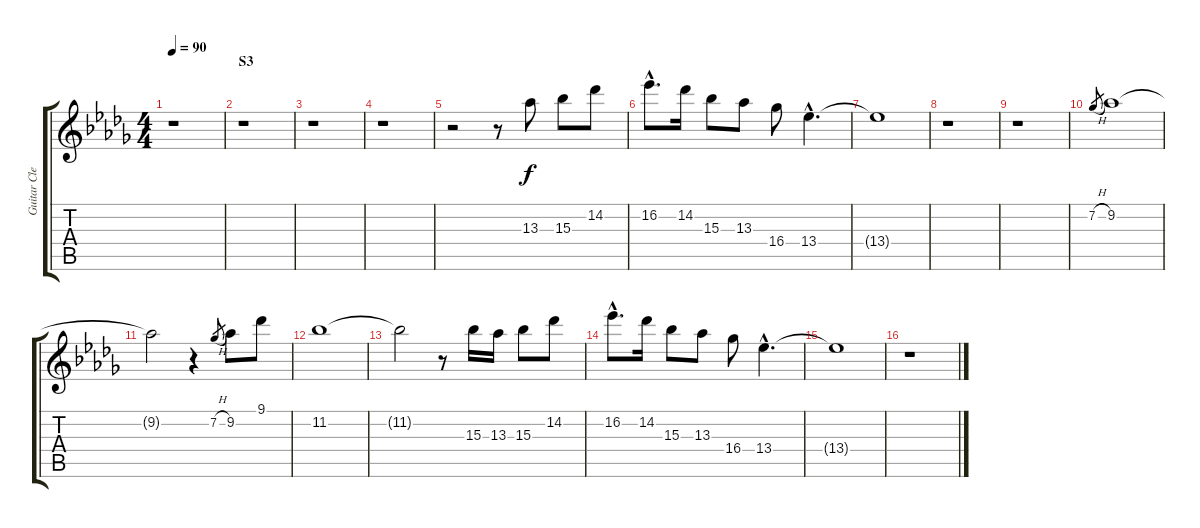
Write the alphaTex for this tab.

\track ("Guitar Clear 2 (+ wah wah)" "Guitar Cle") {instrument electricguitarjazz}
\staff {score tabs}
\tuning (E4 B3 G3 D3 A2 E2) {hide}
\ts (4 4)
\tempo 90
\clef g2
\ks db
r.1{dy f} |
\section ("" "S3")
r.1 |
r.1 |
r.1 |
r.2 r.8 13.3.8 15.3.8 14.2.8 |
16.2{hac}.8{d} 14.2.16 15.3.8 13.3.8 16.4.8 13.4{hac}.4{d} |
13.4{t}.1 |
r.1 |
r.1 |
7.2{h}.8{gr} 9.2.1 |
9.2{t}.2 r.4 7.2{h}.8{gr} 9.2.8 9.1.8 |
11.2.1 |
11.2{t}.2 r.8 15.3.16 13.3.16 15.3.8 14.2.8 |
16.2{hac}.8{d} 14.2.16 15.3.8 13.3.8 16.4.8 13.4{hac}.4{d} |
13.4{t}.1 |
r.1
